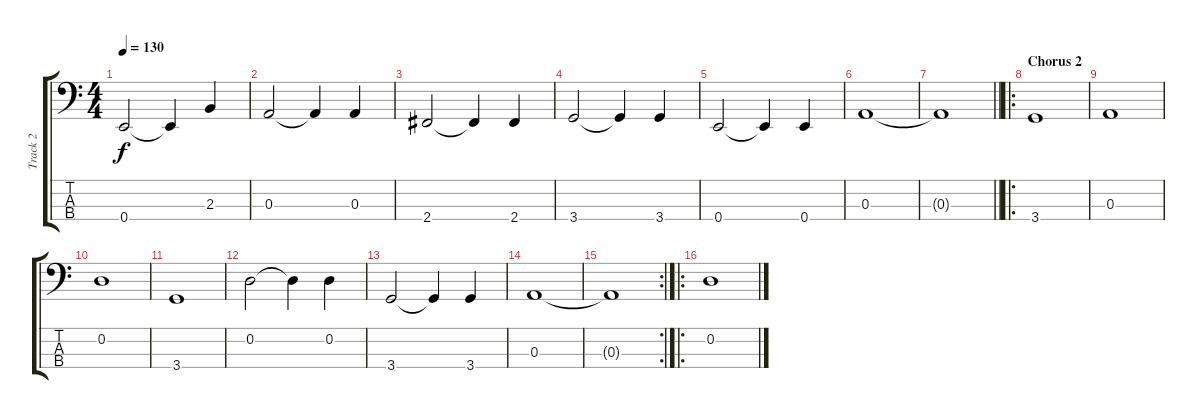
\track ("Track 2" "Track 2") {instrument electricbassfinger}
\staff {score tabs}
\tuning (G2 D2 A1 E1) {hide}
\ts (4 4)
\tempo 130
\clef f4
\ks c
0.4.2{dy f} 0.4{t}.4 2.3.4 |
0.3.2 0.3{t}.4 0.3.4 |
2.4.2 2.4{t}.4 2.4.4 |
3.4.2 3.4{t}.4 3.4.4 |
0.4.2 0.4{t}.4 0.4.4 |
0.3.1 |
\barLineRight lightlight
0.3{t}.1 |
\ro
\section ("" "Chorus 2")
3.4.1 |
0.3.1 |
0.2.1 |
3.4.1 |
0.2.2 0.2{t}.4 0.2.4 |
3.4.2 3.4{t}.4 3.4.4 |
0.3.1 |
\rc 2
0.3{t}.1 |
\ro
0.2.1
